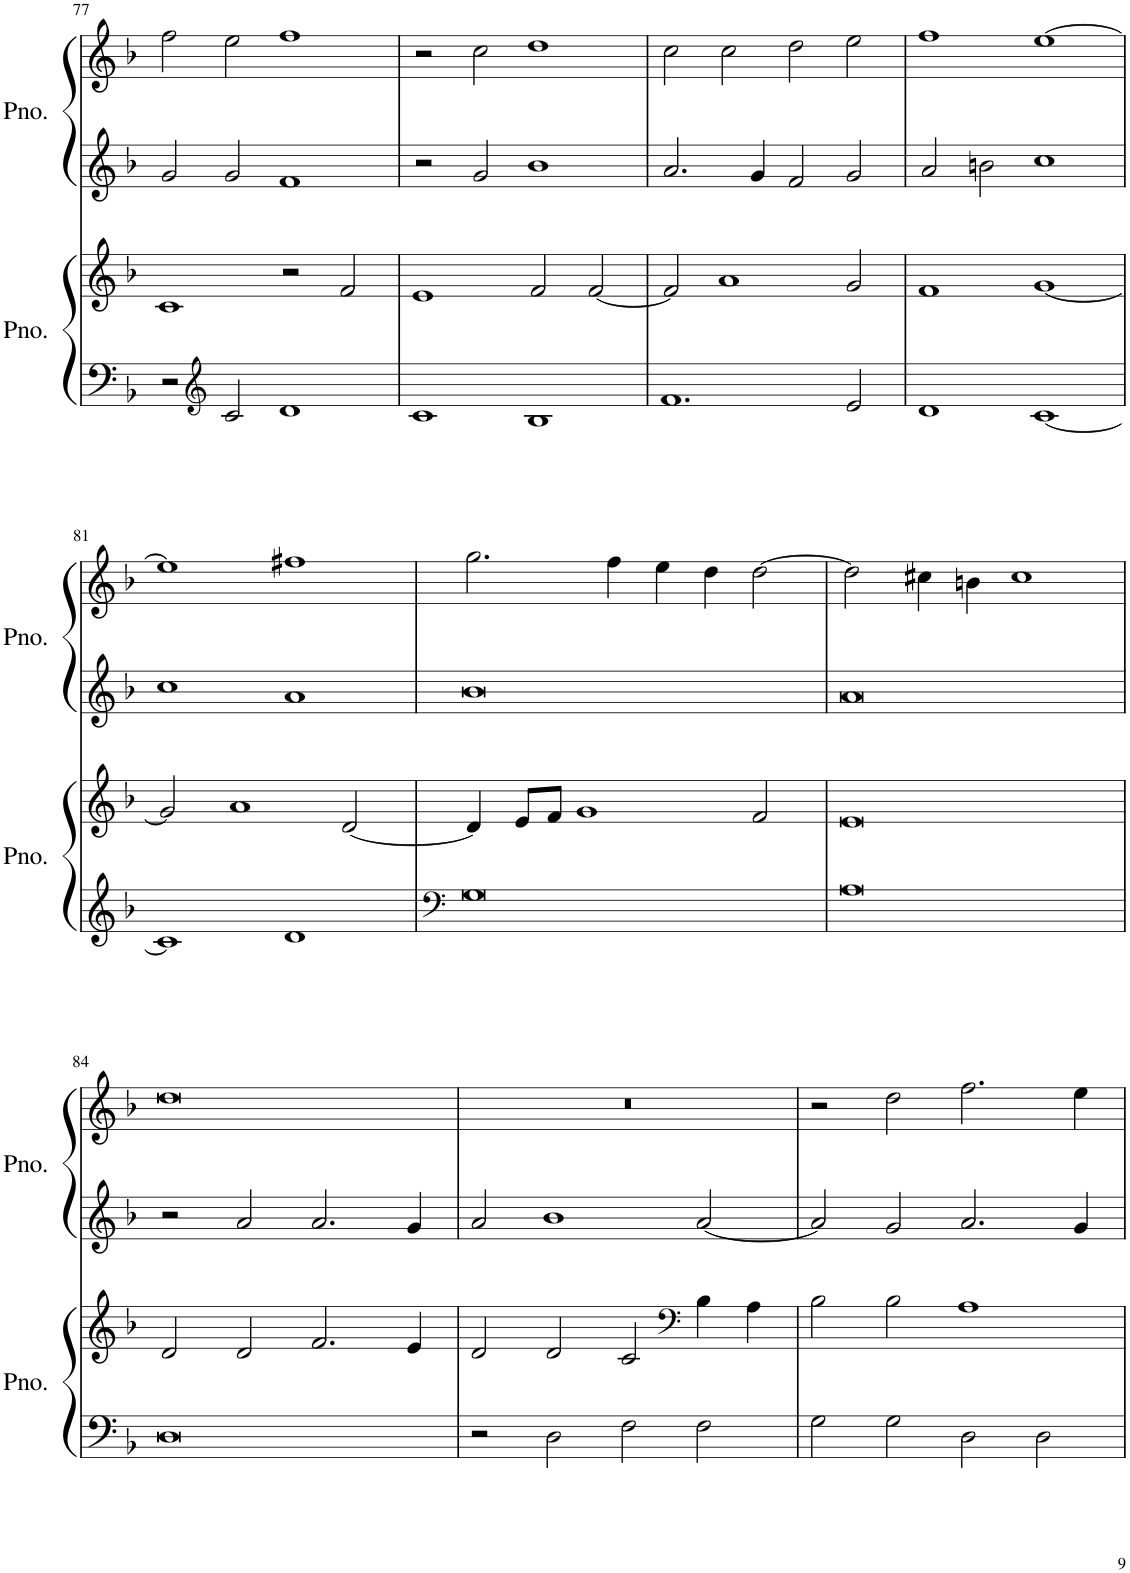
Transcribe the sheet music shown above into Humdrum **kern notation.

**kern	**kern	**kern	**kern
*part2	*part2	*part1	*part1
*staff4	*staff3	*staff2	*staff1
*I"Piano	*	*I"Piano	*
*I'Pno.	*	*I'Pno.	*
!!LO:PB:g=z
*clefF4	*clefG2	*clefG2	*clefG2
*k[b-]	*k[b-]	*k[b-]	*k[b-]
*M4/2	*M4/2	*M4/2	*M4/2
=77	=77	=77	=77
2r	1c	2g/	2ff\
*clefG2	*	*	*
2c/	.	2g/	2ee\
1d	2r	1f	1ff
.	2f/	.	.
=78	=78	=78	=78
1c	1e	2r	2r
.	.	2g/	2cc\
1B-	2f/	1b-	1dd
.	[2f/	.	.
=79	=79	=79	=79
1.f	2f/]	2.a/	2cc\
.	1a	.	2cc\
.	.	4g/	.
.	.	2f/	2dd\
2e/	2g/	2g/	2ee\
=80	=80	=80	=80
1d	1f	2a/	1ff
.	.	2bn\	.
[1c	[1g	1cc	[1ee
!!LO:LB:g=z
=81	=81	=81	=81
1c]	2g/]	1cc	1ee]
.	1a	.	.
1d	.	1a	1ff#X
.	[2d/	.	.
=82	=82	=82	=82
*clefF4	*	*	*
0G	4d/]	0b-	2.gg\
.	8e/L	.	.
.	8f/J	.	.
.	1g	.	.
.	.	.	4ff\
.	.	.	4ee\
.	.	.	4dd\
.	2f/	.	[2dd\
=83	=83	=83	=83
0A	0e	0a	2dd\]
.	.	.	4cc#X\
.	.	.	4bn\
.	.	.	1cc#
!!LO:LB:g=z
=84	=84	=84	=84
0D	2d/	2r	0dd
.	2d/	2a/	.
.	2.f/	2.a/	.
.	4e/	4g/	.
=85	=85	=85	=85
2r	2d/	2a/	0r
2D\	2d/	1b-	.
2F\	2c/	.	.
*	*clefF4	*	*
2F\	4B-\	[2a/	.
.	4A\	.	.
=86	=86	=86	=86
2G\	2B-\	2a/]	2r
2G\	2B-\	2g/	2dd\
2D\	1A	2.a/	2.ff\
2D\	.	.	.
.	.	4g/	4ee\
=	=	=	=
*-	*-	*-	*-
